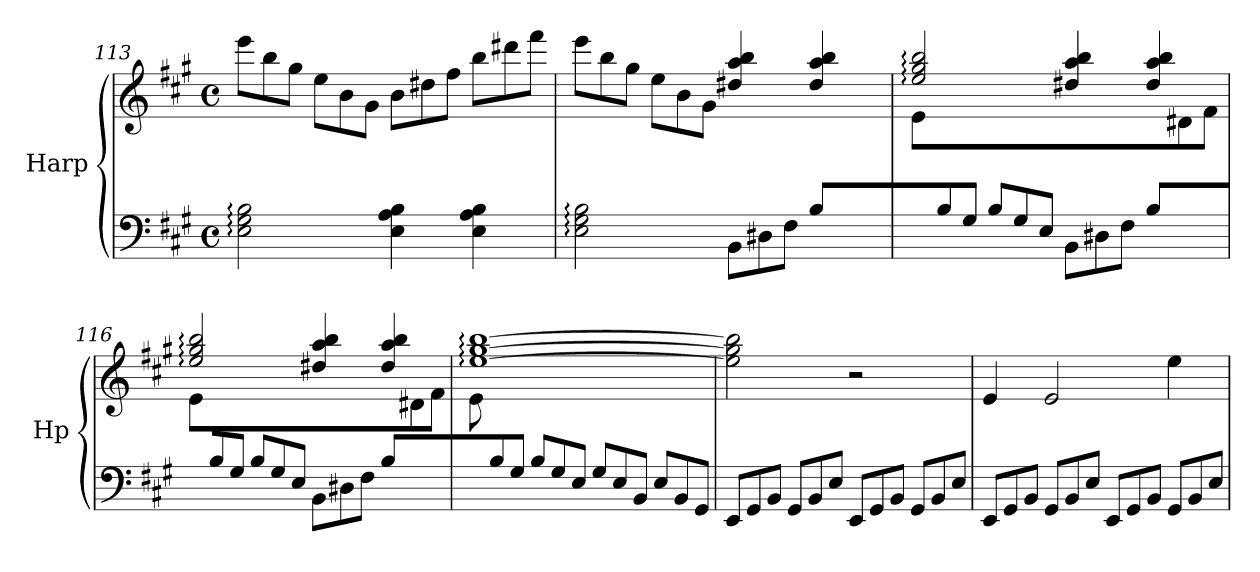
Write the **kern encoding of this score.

**kern	**kern
*part1	*part1
*staff2	*staff1
*I"Harp	*
*I'Hp	*
!!LO:LB:g=z
*clefF4	*clefG2
*k[f#c#g#]	*k[f#c#g#]
*A:	*A:
*M4/4	*M4/4
*met(c)	*met(c)
*	*Xtuplet
=113	=113
2E\: 2G#\: 2B\:	12eee\L
.	12bb\
.	12gg#\J
.	12ee\L
.	12b\
.	12g#\J
4E\ 4A\ 4B\	12b\L
.	12dd#X\
.	12ff#\J
4E\ 4A\ 4B\	12bb\L
.	12ddd#X\
.	12fff#\J
=114	=114
*	*^
2E\: 2G#\: 2B\:	12eee\L	6%5ryy
.	12bb\	.
.	12gg#\J	.
.	12ee\L	.
.	12b\	.
.	12g#\J	.
*Xtuplet	*	*
12BB\L	4dd#X/ 4aa/ 4bb/	.
12D#X\	.	.
12F#\J	.	.
12B/L	4dd#/ 4aa/ 4bb/	.
6ryy	.	12d#X\
.	.	12f#\J
=115	=115	=115
12ryy	2ee/: 2gg#/: 2bb/:	12e\L
12B/	.	2.ryy
12G#/J	.	.
12B/L	.	.
12G#/	.	.
12E/J	.	.
12BB\L	4dd#X/ 4aa/ 4bb/	.
12D#X\	.	.
12F#\J	.	.
12B/L	4dd#/ 4aa/ 4bb/	.
6ryy	.	12d#X\
.	.	12f#\J
!!LO:PB:g=z	!!
=116	=116	=116
12ryy	2ee/: 2gg#/: 2bb/:	12e\L
12B/	.	2.ryy
12G#/J	.	.
12B/L	.	.
12G#/	.	.
12E/J	.	.
12BB\L	4dd#X/ 4aa/ 4bb/	.
12D#X\	.	.
12F#\J	.	.
12B/L	4dd#/ 4aa/ 4bb/	.
6ryy	.	12d#X\
.	.	12f#\J
=117	=117	=117
12ryy	[1ee: [1gg#: [1bb:	12e\L
12B/	.	12%11ryy
12G#/J	.	.
12B/L	.	.
12G#/	.	.
12E/J	.	.
12G#/L	.	.
12E/	.	.
12BB/J	.	.
12E/L	.	.
12BB/	.	.
12GG#/J	.	.
*	*v	*v
=118	=118
12EE/L	2ee\] 2gg#\] 2bb\]
12GG#/	.
12BB/J	.
12GG#/L	.
12BB/	.
12E/J	.
12EE/L	2r
12GG#/	.
12BB/J	.
12GG#/L	.
12BB/	.
12E/J	.
!!LO:LB:g=z
=119	=119
*	*^
12EE/L	4e/	2.ryy
12GG#/	.	.
12BB/J	.	.
12GG#/L	2e/	.
12BB/	.	.
12E/J	.	.
12EE/L	.	.
12GG#/	.	.
12BB/J	.	.
12GG#/L	4ee\	4eeeyy
12BB/	.	.
12E/J	.	.
*	*v	*v
=	=
*-	*-
